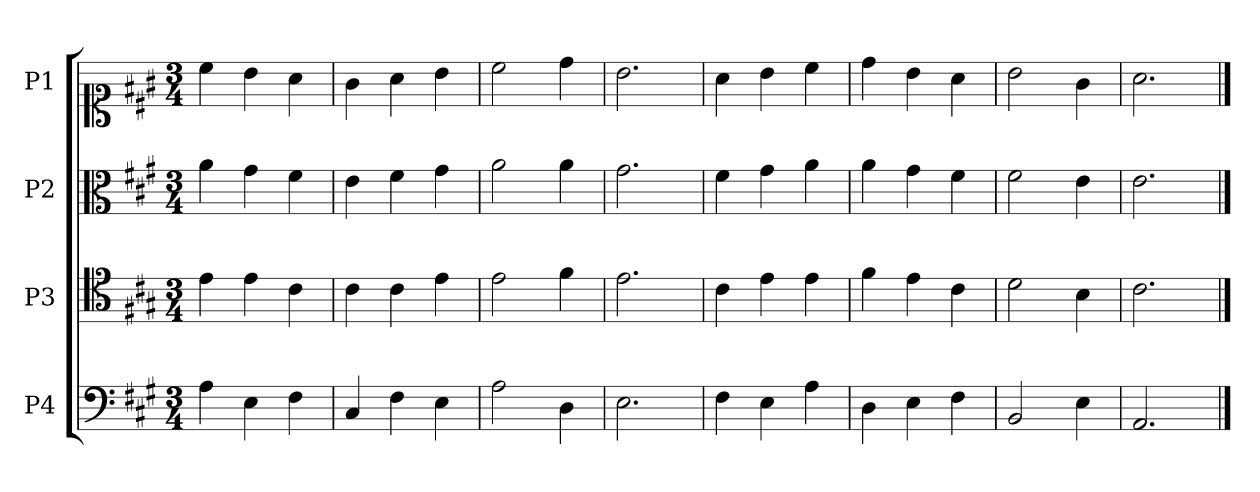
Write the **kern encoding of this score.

**kern	**kern	**kern	**kern
*part4	*part3	*part2	*part1
*staff4	*staff3	*staff2	*staff1
*I"P4	*I"P3	*I"P2	*I"P1
!!LO:PB:g=z
*clefF4	*clefC4	*clefC3	*clefC1
*k[f#c#g#]	*k[f#c#g#]	*k[f#c#g#]	*k[f#c#g#]
*A:	*A:	*A:	*A:
*M3/4	*M3/4	*M3/4	*M3/4
=1	=1	=1	=1
4Ai\	4ei\	4ai\	4cc#i\
4Ei\	4ei\	4g#i\	4bi\
4F#i\	4c#i\	4f#i\	4ai\
=2	=2	=2	=2
4C#i/	4c#i\	4ei\	4g#i\
4F#i\	4c#i\	4f#i\	4ai\
4Ei\	4ei\	4g#i\	4bi\
=3	=3	=3	=3
2Ai\	2ei\	2ai\	2cc#i\
4Di\	4f#i\	4ai\	4ddi\
=4	=4	=4	=4
2.Ei\	2.ei\	2.g#i\	2.bi\
=5	=5	=5	=5
4F#i\	4c#i\	4f#i\	4ai\
4Ei\	4ei\	4g#i\	4bi\
4Ai\	4ei\	4ai\	4cc#i\
=6	=6	=6	=6
4Di\	4f#i\	4ai\	4ddi\
4Ei\	4ei\	4g#i\	4bi\
4F#i\	4c#i\	4f#i\	4ai\
=7	=7	=7	=7
2BBi/	2di\	2f#i\	2bi\
4Ei\	4Bi\	4ei\	4g#i\
=8	=8	=8	=8
2.AAi/	2.c#i\	2.ei\	2.ai\
==	==	==	==
*-	*-	*-	*-
